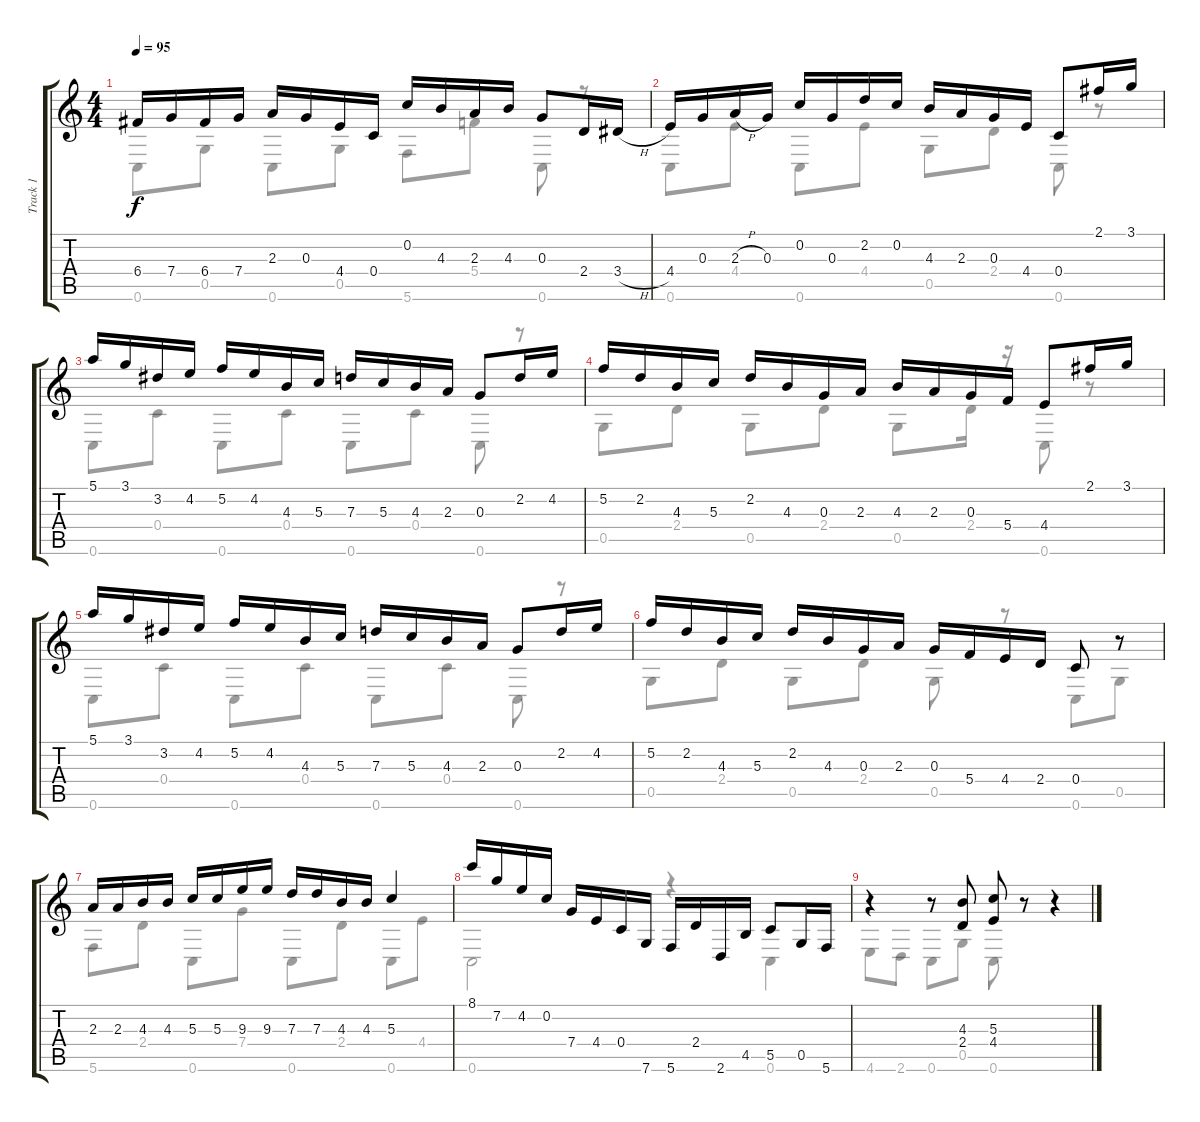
\track ("Track 1" "Track 1") {instrument acousticguitarsteel}
\staff {score tabs}
\tuning (E4 C4 G3 C3 G2 C2) {hide}
\voice
\ts (4 4)
\tempo 95
\clef g2
\ks c
6.4.16{dy f} 7.4.16 6.4.16 7.4.16 2.3.16 0.3.16 4.4.16 0.4.16 0.2.16 4.3.16 2.3.16 4.3.16 0.3.8 2.4.16 3.4{h}.16 |
4.4.16 0.3.16 2.3{h}.16 0.3.16 0.2.16 0.3.16 2.2.16 0.2.16 4.3.16 2.3.16 0.3.16 4.4.16 0.4.8 2.1.16 3.1.16 |
5.1.16 3.1.16 3.2.16 4.2.16 5.2.16 4.2.16 4.3.16 5.3.16 7.3.16 5.3.16 4.3.16 2.3.16 0.3.8 2.2.16 4.2.16 |
5.2.16 2.2.16 4.3.16 5.3.16 2.2.16 4.3.16 0.3.16 2.3.16 4.3.16 2.3.16 0.3.16 5.4.16 4.4.8 2.1.16 3.1.16 |
5.1.16 3.1.16 3.2.16 4.2.16 5.2.16 4.2.16 4.3.16 5.3.16 7.3.16 5.3.16 4.3.16 2.3.16 0.3.8 2.2.16 4.2.16 |
5.2.16 2.2.16 4.3.16 5.3.16 2.2.16 4.3.16 0.3.16 2.3.16 0.3.16 5.4.16 4.4.16 2.4.16 0.4.8 r.8 |
2.3.16 2.3.16 4.3.16 4.3.16 5.3.16 5.3.16 9.3.16 9.3.16 7.3.16 7.3.16 4.3.16 4.3.16 5.3.4 |
8.1.16 7.2.16 4.2.16 0.2.16 7.4.16 4.4.16 0.4.16 7.6.16 5.6.16 2.4.16 2.6.16 4.5.16 5.5.8 0.5.16 5.6.16 |
r.4 r.8 (4.3 2.4).8 (5.3 4.4).8 r.8 r.4
\voice
\clef g2
\ottava regular
\simile none
\ks c
0.6.8{dy f} 0.5.8 0.6.8 0.5.8 5.6.8 5.4.8 0.6.8 r.8 |
0.6.8 4.4.8 0.6.8 4.4.8 0.5.8 2.4.8 0.6.8 r.8 |
0.6.8 0.4.8 0.6.8 0.4.8 0.6.8 0.4.8 0.6.8 r.8 |
0.5.8 2.4.8 0.5.8 2.4.8 0.5.8 2.4.16 r.16 0.6.8 r.8 |
0.6.8 0.4.8 0.6.8 0.4.8 0.6.8 0.4.8 0.6.8 r.8 |
0.5.8 2.4.8 0.5.8 2.4.8 0.5.8 r.8 0.6.8 0.5.8 |
5.6.8 2.4.8 0.6.8 7.4.8 0.6.8 2.4.8 0.6.8 4.4.8 |
0.6.2 r.4 0.6.4 |
4.6.8 2.6.8 0.6.8 0.5.8 0.6.8 r.8 r.4
